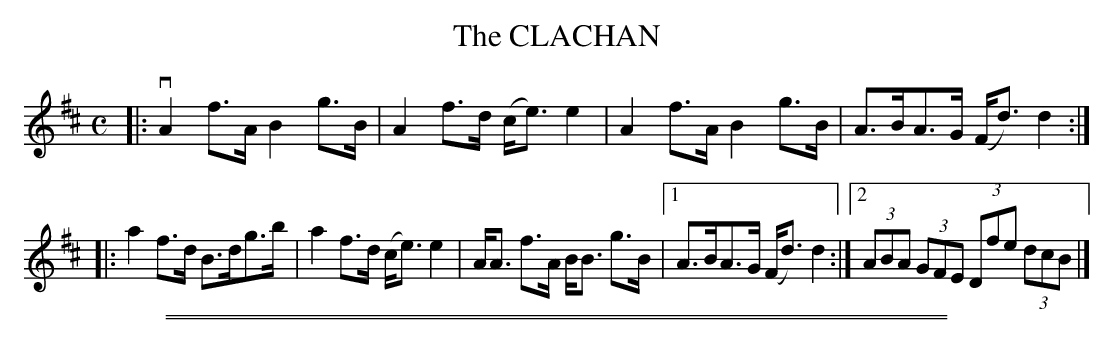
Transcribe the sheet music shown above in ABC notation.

X:1
T: The CLACHAN
M: C
L: 1/8
K: D
|:\
vA2 f>A B2 g>B | A2 f>d (c<e) e2 |\
A2 f>A B2 g>B | A>BA>G (F<d) d2 :|
|:\
a2 f>d B>dg>b | a2 f>d (c<e) e2 |\
A<A f>A B<B g>B |[1 A>BA>G (F<d) d2 :|\
[2 (3ABA (3GFE (3Dfe (3dcB |]
